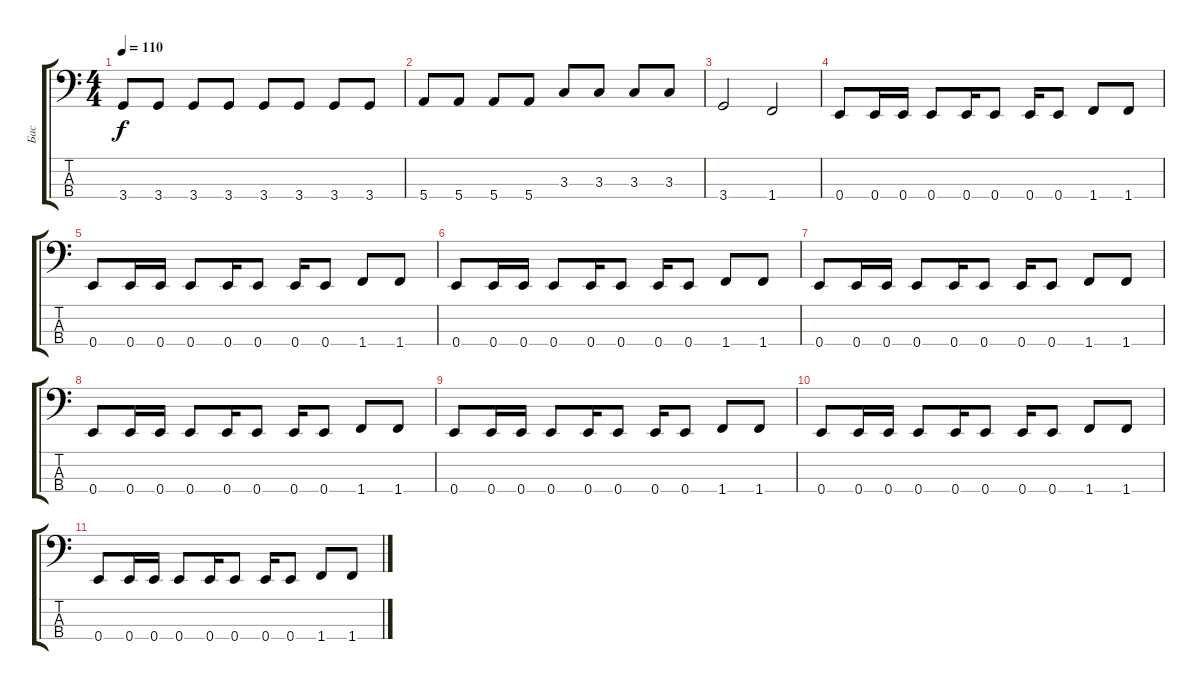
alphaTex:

\track ("Бас" "Бас") {instrument electricbassfinger}
\staff {score tabs}
\tuning (G2 D2 A1 E1) {hide}
\ts (4 4)
\tempo 110
\clef f4
\ks c
3.4.8{dy f} 3.4.8 3.4.8 3.4.8 3.4.8 3.4.8 3.4.8 3.4.8 |
5.4.8 5.4.8 5.4.8 5.4.8 3.3.8 3.3.8 3.3.8 3.3.8 |
3.4.2 1.4.2 |
0.4.8 0.4.16 0.4.16 0.4.8 0.4.16 0.4.8 0.4.16 0.4.8 1.4.8 1.4.8 |
0.4.8 0.4.16 0.4.16 0.4.8 0.4.16 0.4.8 0.4.16 0.4.8 1.4.8 1.4.8 |
0.4.8 0.4.16 0.4.16 0.4.8 0.4.16 0.4.8 0.4.16 0.4.8 1.4.8 1.4.8 |
0.4.8 0.4.16 0.4.16 0.4.8 0.4.16 0.4.8 0.4.16 0.4.8 1.4.8 1.4.8 |
0.4.8 0.4.16 0.4.16 0.4.8 0.4.16 0.4.8 0.4.16 0.4.8 1.4.8 1.4.8 |
0.4.8 0.4.16 0.4.16 0.4.8 0.4.16 0.4.8 0.4.16 0.4.8 1.4.8 1.4.8 |
0.4.8 0.4.16 0.4.16 0.4.8 0.4.16 0.4.8 0.4.16 0.4.8 1.4.8 1.4.8 |
0.4.8 0.4.16 0.4.16 0.4.8 0.4.16 0.4.8 0.4.16 0.4.8 1.4.8 1.4.8
